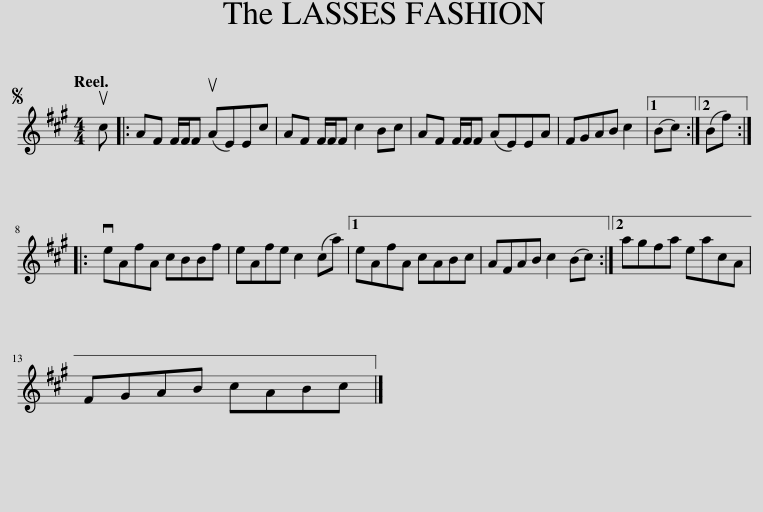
X:1
L:1/8
Q:1/4=120
M:4/4
I:linebreak $
K:A
V:1 treble
V:1
S uc |: AF F/F/F (uAE)Ec | AF F/F/F c2 Bc | AF F/F/F (AE)EA | FGAB c2 |1 %5
 (Bc) :|2 (Bf) ::$ veAfA cBBf | eAfe c2 (ca) |1 eAfA cABc | %10
 AFAB c2 (Bc) :|2 agfa eacA |$ FGAB cABc |] %13
